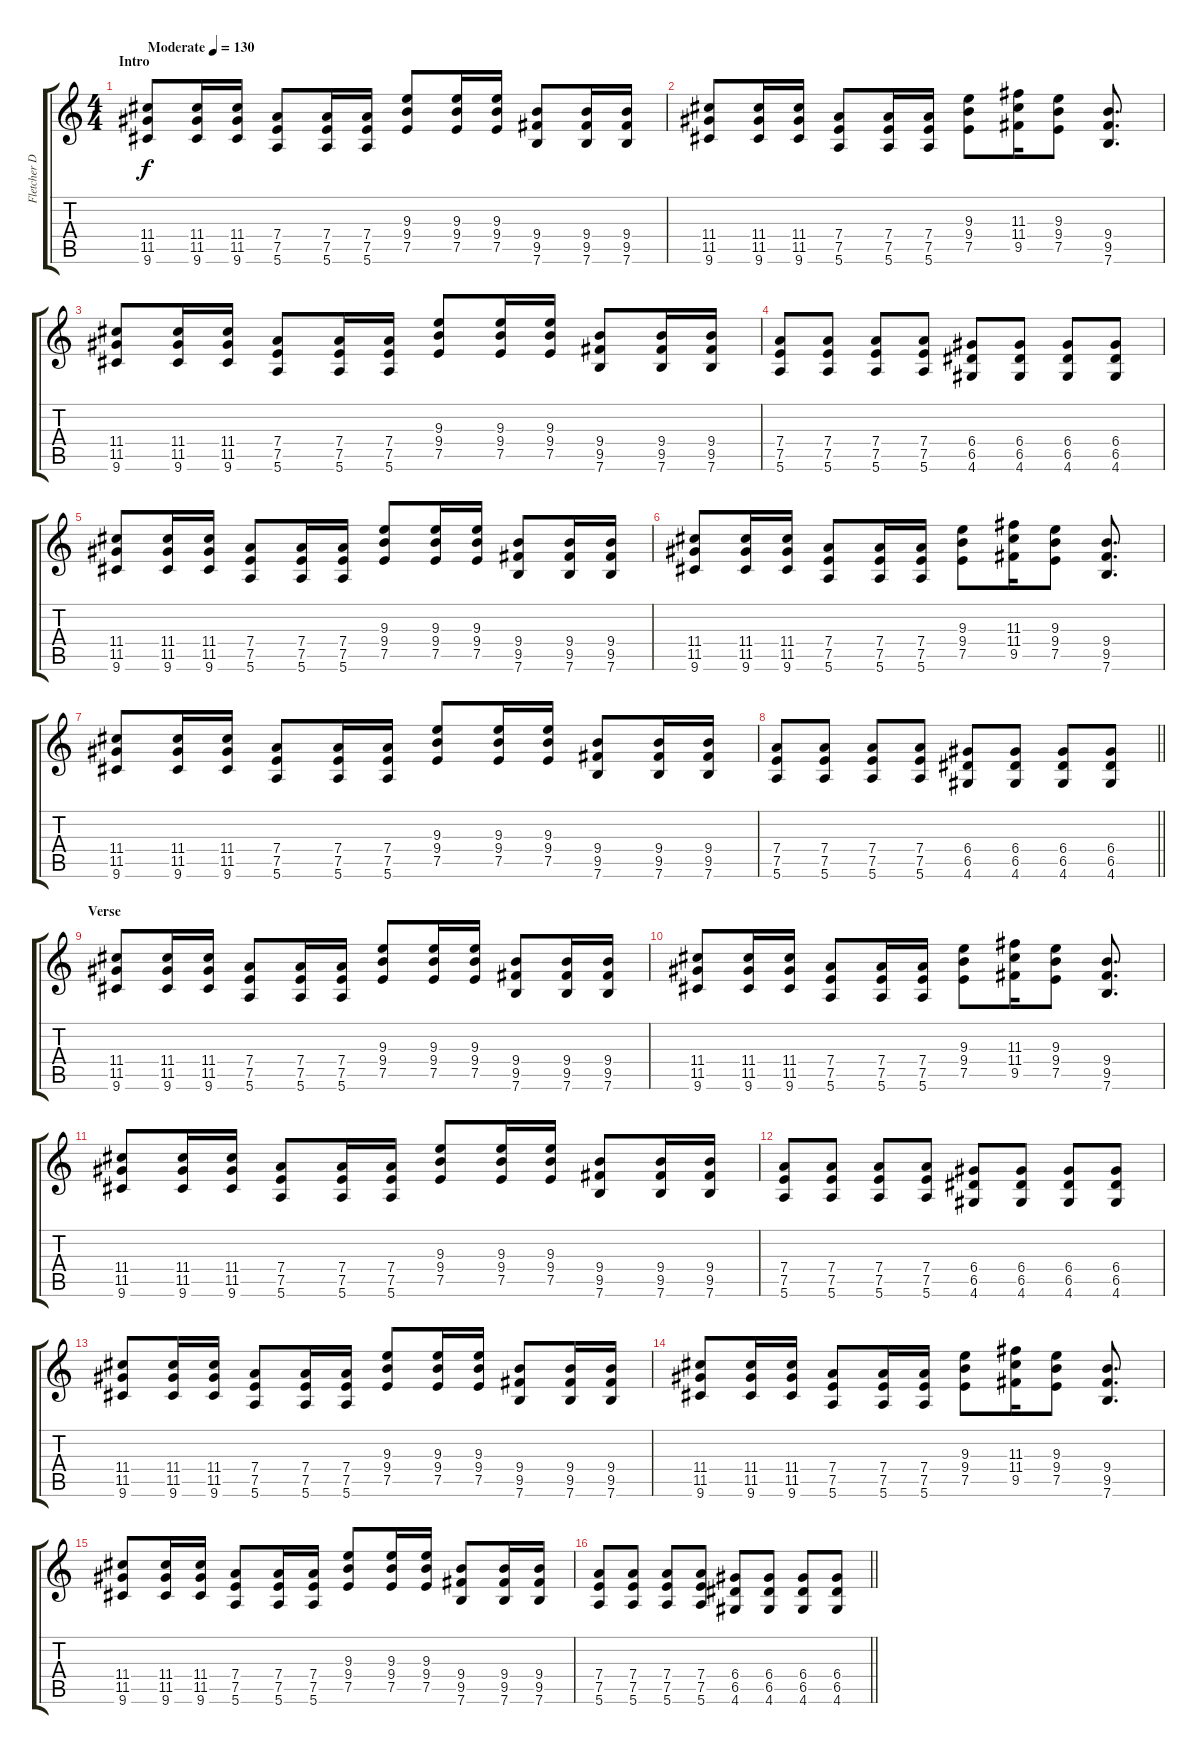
\track ("Fletcher Dragge" "Fletcher D") {instrument distortionguitar}
\staff {score tabs}
\tuning (E4 B3 G3 D3 A2 E2) {hide}
\ts (4 4)
\section ("" "Intro")
\tempo (130 "Moderate")
\clef g2
\ks c
(11.4 11.5 9.6).8{dy f instrument distortionguitar} (11.4 11.5 9.6).16 (11.4 11.5 9.6).16 (7.4 7.5 5.6).8 (7.4 7.5 5.6).16 (7.4 7.5 5.6).16 (9.3 9.4 7.5).8 (9.3 9.4 7.5).16 (9.3 9.4 7.5).16 (9.4 9.5 7.6).8 (9.4 9.5 7.6).16 (9.4 9.5 7.6).16 |
(11.4 11.5 9.6).8 (11.4 11.5 9.6).16 (11.4 11.5 9.6).16 (7.4 7.5 5.6).8 (7.4 7.5 5.6).16 (7.4 7.5 5.6).16 (9.3 9.4 7.5).8 (11.3 11.4 9.5).16 (9.3 9.4 7.5).8 (9.4 9.5 7.6).8{d} |
(11.4 11.5 9.6).8 (11.4 11.5 9.6).16 (11.4 11.5 9.6).16 (7.4 7.5 5.6).8 (7.4 7.5 5.6).16 (7.4 7.5 5.6).16 (9.3 9.4 7.5).8 (9.3 9.4 7.5).16 (9.3 9.4 7.5).16 (9.4 9.5 7.6).8 (9.4 9.5 7.6).16 (9.4 9.5 7.6).16 |
(7.4 7.5 5.6).8 (7.4 7.5 5.6).8 (7.4 7.5 5.6).8 (7.4 7.5 5.6).8 (6.4 6.5 4.6).8 (6.4 6.5 4.6).8 (6.4 6.5 4.6).8 (6.4 6.5 4.6).8 |
(11.4 11.5 9.6).8 (11.4 11.5 9.6).16 (11.4 11.5 9.6).16 (7.4 7.5 5.6).8 (7.4 7.5 5.6).16 (7.4 7.5 5.6).16 (9.3 9.4 7.5).8 (9.3 9.4 7.5).16 (9.3 9.4 7.5).16 (9.4 9.5 7.6).8 (9.4 9.5 7.6).16 (9.4 9.5 7.6).16 |
(11.4 11.5 9.6).8 (11.4 11.5 9.6).16 (11.4 11.5 9.6).16 (7.4 7.5 5.6).8 (7.4 7.5 5.6).16 (7.4 7.5 5.6).16 (9.3 9.4 7.5).8 (11.3 11.4 9.5).16 (9.3 9.4 7.5).8 (9.4 9.5 7.6).8{d} |
(11.4 11.5 9.6).8 (11.4 11.5 9.6).16 (11.4 11.5 9.6).16 (7.4 7.5 5.6).8 (7.4 7.5 5.6).16 (7.4 7.5 5.6).16 (9.3 9.4 7.5).8 (9.3 9.4 7.5).16 (9.3 9.4 7.5).16 (9.4 9.5 7.6).8 (9.4 9.5 7.6).16 (9.4 9.5 7.6).16 |
\barLineRight lightlight
(7.4 7.5 5.6).8 (7.4 7.5 5.6).8 (7.4 7.5 5.6).8 (7.4 7.5 5.6).8 (6.4 6.5 4.6).8 (6.4 6.5 4.6).8 (6.4 6.5 4.6).8 (6.4 6.5 4.6).8 |
\section ("" "Verse")
(11.4 11.5 9.6).8 (11.4 11.5 9.6).16 (11.4 11.5 9.6).16 (7.4 7.5 5.6).8 (7.4 7.5 5.6).16 (7.4 7.5 5.6).16 (9.3 9.4 7.5).8 (9.3 9.4 7.5).16 (9.3 9.4 7.5).16 (9.4 9.5 7.6).8 (9.4 9.5 7.6).16 (9.4 9.5 7.6).16 |
(11.4 11.5 9.6).8 (11.4 11.5 9.6).16 (11.4 11.5 9.6).16 (7.4 7.5 5.6).8 (7.4 7.5 5.6).16 (7.4 7.5 5.6).16 (9.3 9.4 7.5).8 (11.3 11.4 9.5).16 (9.3 9.4 7.5).8 (9.4 9.5 7.6).8{d} |
(11.4 11.5 9.6).8 (11.4 11.5 9.6).16 (11.4 11.5 9.6).16 (7.4 7.5 5.6).8 (7.4 7.5 5.6).16 (7.4 7.5 5.6).16 (9.3 9.4 7.5).8 (9.3 9.4 7.5).16 (9.3 9.4 7.5).16 (9.4 9.5 7.6).8 (9.4 9.5 7.6).16 (9.4 9.5 7.6).16 |
(7.4 7.5 5.6).8 (7.4 7.5 5.6).8 (7.4 7.5 5.6).8 (7.4 7.5 5.6).8 (6.4 6.5 4.6).8 (6.4 6.5 4.6).8 (6.4 6.5 4.6).8 (6.4 6.5 4.6).8 |
(11.4 11.5 9.6).8 (11.4 11.5 9.6).16 (11.4 11.5 9.6).16 (7.4 7.5 5.6).8 (7.4 7.5 5.6).16 (7.4 7.5 5.6).16 (9.3 9.4 7.5).8 (9.3 9.4 7.5).16 (9.3 9.4 7.5).16 (9.4 9.5 7.6).8 (9.4 9.5 7.6).16 (9.4 9.5 7.6).16 |
(11.4 11.5 9.6).8 (11.4 11.5 9.6).16 (11.4 11.5 9.6).16 (7.4 7.5 5.6).8 (7.4 7.5 5.6).16 (7.4 7.5 5.6).16 (9.3 9.4 7.5).8 (11.3 11.4 9.5).16 (9.3 9.4 7.5).8 (9.4 9.5 7.6).8{d} |
(11.4 11.5 9.6).8 (11.4 11.5 9.6).16 (11.4 11.5 9.6).16 (7.4 7.5 5.6).8 (7.4 7.5 5.6).16 (7.4 7.5 5.6).16 (9.3 9.4 7.5).8 (9.3 9.4 7.5).16 (9.3 9.4 7.5).16 (9.4 9.5 7.6).8 (9.4 9.5 7.6).16 (9.4 9.5 7.6).16 |
\barLineRight lightlight
(7.4 7.5 5.6).8 (7.4 7.5 5.6).8 (7.4 7.5 5.6).8 (7.4 7.5 5.6).8 (6.4 6.5 4.6).8 (6.4 6.5 4.6).8 (6.4 6.5 4.6).8 (6.4 6.5 4.6).8
